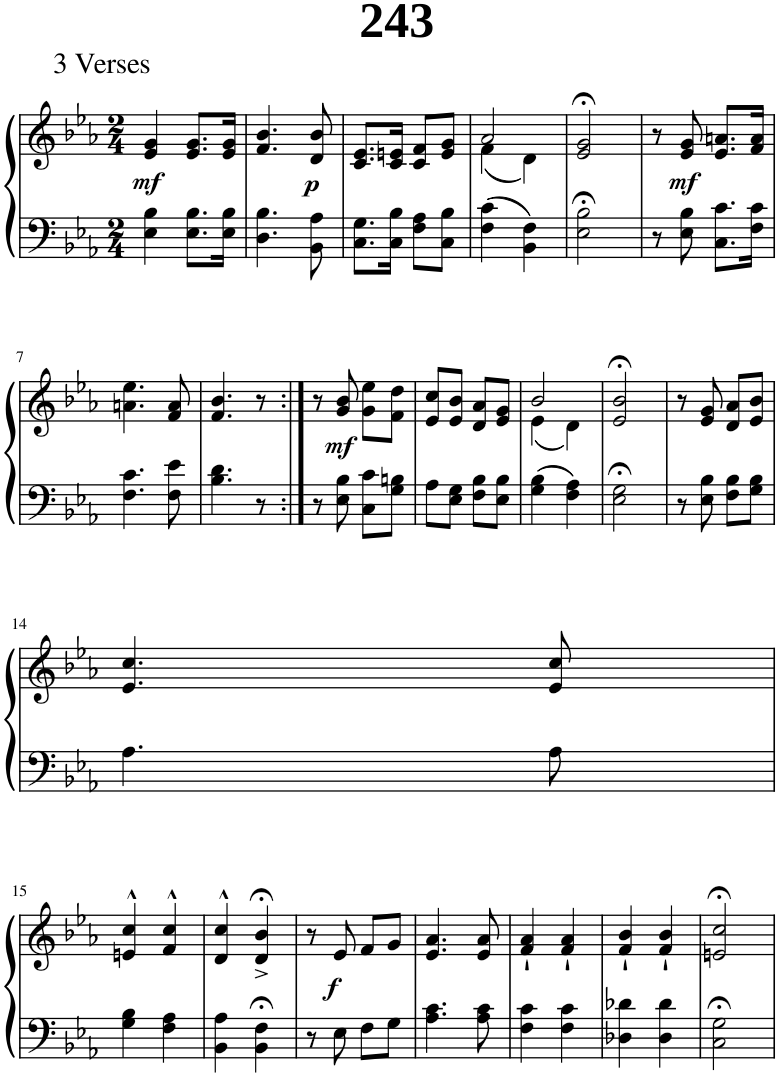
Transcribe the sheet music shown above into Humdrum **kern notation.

**kern	**kern	**dynam
*part1	*part1	*part1
*staff2	*staff1	*staff1/2
*I"Piano	*	*
*I'Pno.	*	*
*clefF4	*clefG2	*
*k[b-e-a-]	*k[b-e-a-]	*
*M2/4	*M2/4	*
=1	=1	=1
!	!	!LO:DY:b
4E-\ 4B-\	4e-/ 4g/	mf
8.E-\ 8.B-\L	8.e-/ 8.g/L	.
16E-\ 16B-\Jk	16e-/ 16g/Jk	.
=2	=2	=2
4.D\ 4.B-\	4.f/ 4.b-/	.
!	!	!LO:DY:b
8BB-\ 8A-\	8d/ 8b-/	p
=3	=3	=3
8.C\ 8.G\L	8.c/ 8.e-/L	.
16C\ 16B-\Jk	16c/ 16en/Jk	.
8F\ 8A-\L	8c/ 8f/L	.
8C\ 8B-\J	8e/ 8g/J	.
=4	=4	=4
*	*^	*
4F\ 4c\	2a-/	(4f\	.
4BB-\ 4F\	.	4d\)	.
*	*v	*v	*
=5	=5	=5
2E-\;< 2B-\;<	2e-/;< 2g/;<	.
=6	=6	=6
8r	8r	.
!	!	!LO:DY:b
8E-\ 8B-\	8e-/ 8g/	mf
8.C\ 8.c\L	8.e-/ 8.an/L	.
16F\ 16c\Jk	16f/ 16a/Jk	.
!!LO:LB:g=z
=7	=7	=7
4.F\ 4.c\	4.an\ 4.ee-\	.
8F\ 8e-\	8f/ 8a/	.
=8	=8	=8
4.B-\ 4.d\	4.f/ 4.b-/	.
8r	8r	.
=9:|!	=9:|!	=9:|!
8r	8r	.
!	!	!LO:DY:b
8E-\ 8B-\	8g/ 8b-/	mf
8C\ 8c\L	8g\ 8ee-\L	.
8G\ 8Bn\J	8f\ 8dd\J	.
=10	=10	=10
8A-\L	8e-/ 8cc/L	.
8E-\ 8G\J	8e-/ 8b-/J	.
8F\ 8B-\L	8d/ 8a-/L	.
8E-\ 8B-\J	8e-/ 8g/J	.
=11	=11	=11
*	*^	*
4G\ 4B-\	2b-/	(4e-\	.
4F\ 4A-\	.	4d\)	.
*	*v	*v	*
=12	=12	=12
2E-\;< 2G\;<	2e-/;< 2b-/;<	.
=13	=13	=13
8r	8r	.
8E-\ 8B-\	8e-/ 8g/	.
8F\ 8B-\L	8d/ 8a-/L	.
8G\ 8B-\J	8e-/ 8b-/J	.
!!LO:LB:g=z
=14	=14	=14
4.A-\	4.e-/ 4.cc/	.
8A-\	8e-/ 8cc/	.
!!LO:LB:g=z
=15	=15	=15
4G\ 4B-\	4en/^^ 4cc/^^	.
4F\ 4A-\	4f/^^ 4cc/^^	.
=16	=16	=16
4BB-\ 4A-\	4d/^^ 4cc/^^	.
4BB-\;< 4F\;<	4d/;<^ 4b-/;<^	.
=17	=17	=17
8r	8r	.
!	!	!LO:DY:b
8E-\	8e-/	f
8F\L	8f/L	.
8G\J	8g/J	.
=18	=18	=18
4.A-\ 4.c\	4.e-/ 4.a-/	.
8A-\ 8c\	8e-/ 8a-/	.
=19	=19	=19
4F\ 4c\	4f/` 4a-/`	.
4F\ 4c\	4f/` 4a-/`	.
=20	=20	=20
4D-X\ 4d-X\	4f/` 4b-/`	.
4D-\ 4d-\	4f/` 4b-/`	.
=21	=21	=21
2C\;< 2G\;<	2en/;< 2cc/;<	.
=	=	=
*-	*-	*-
